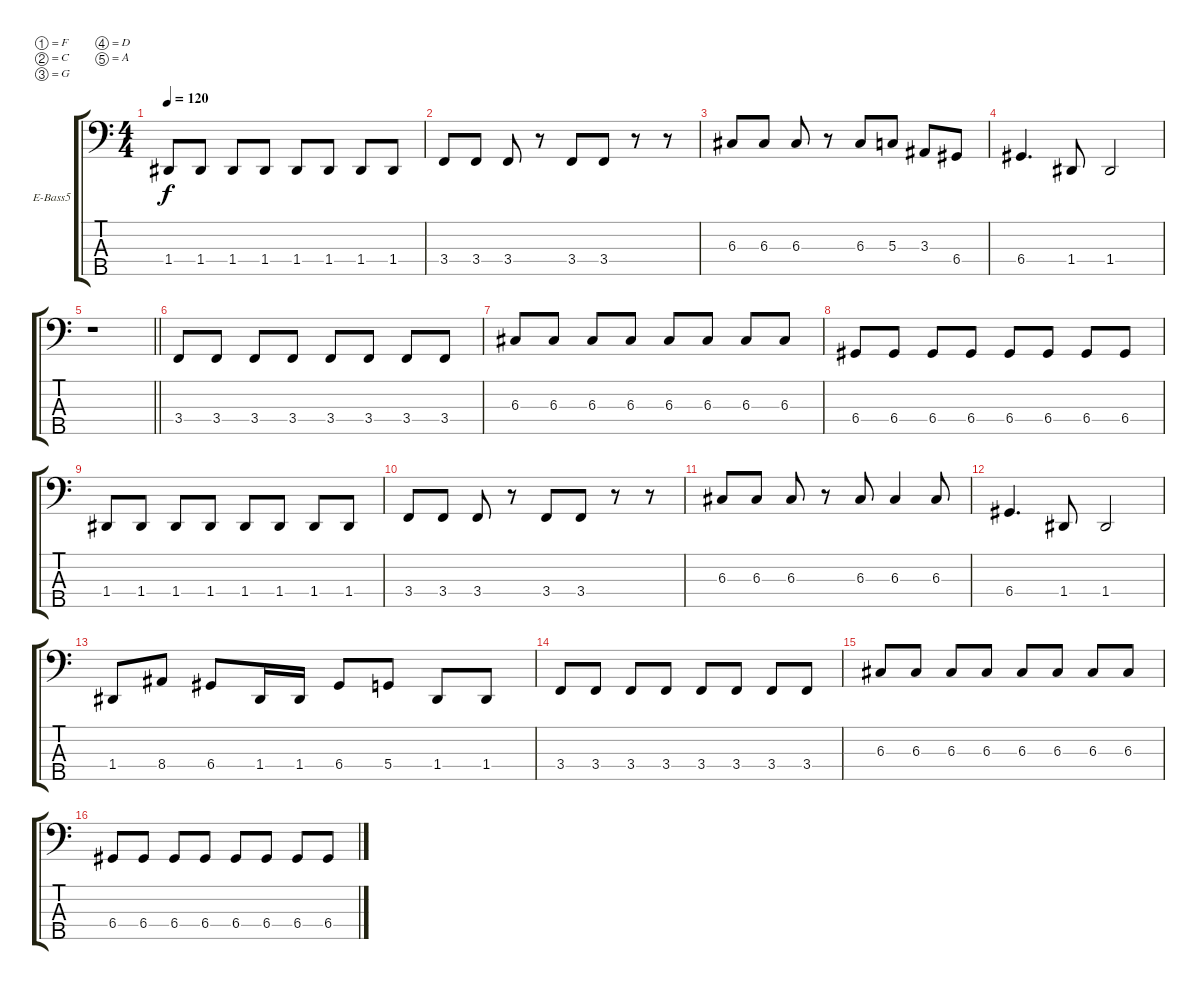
\bracketExtendMode groupsimilarinstruments
\firstSystemTrackNameOrientation horizontal
\otherSystemsTrackNameOrientation horizontal
\track ("T. Sammet - Bass" "E-Bass5") {instrument electricbassfinger}
\staff {score tabs}
\tuning (F2 C2 G1 D1 A0)
\ts (4 4)
\tempo 120
\clef f4
\ks c
1.4.8{dy f} 1.4.8 1.4.8 1.4.8 1.4.8 1.4.8 1.4.8 1.4.8 |
3.4.8 3.4.8 3.4.8 r.8 3.4.8 3.4.8 r.8 r.8 |
6.3.8 6.3.8 6.3.8 r.8 6.3.8 5.3.8 3.3.8 6.4.8 |
6.4.4{d} 1.4.8 1.4.2 |
\barLineRight lightlight
r.1 |
3.4.8 3.4.8 3.4.8 3.4.8 3.4.8 3.4.8 3.4.8 3.4.8 |
6.3.8 6.3.8 6.3.8 6.3.8 6.3.8 6.3.8 6.3.8 6.3.8 |
6.4.8 6.4.8 6.4.8 6.4.8 6.4.8 6.4.8 6.4.8 6.4.8 |
1.4.8 1.4.8 1.4.8 1.4.8 1.4.8 1.4.8 1.4.8 1.4.8 |
3.4.8 3.4.8 3.4.8 r.8 3.4.8 3.4.8 r.8 r.8 |
6.3.8 6.3.8 6.3.8 r.8 6.3.8 6.3.4 6.3.8 |
6.4.4{d} 1.4.8 1.4.2 |
1.4.8 8.4.8 6.4.8 1.4.16 1.4.16 6.4.8 5.4.8 1.4.8 1.4.8 |
3.4.8 3.4.8 3.4.8 3.4.8 3.4.8 3.4.8 3.4.8 3.4.8 |
6.3.8 6.3.8 6.3.8 6.3.8 6.3.8 6.3.8 6.3.8 6.3.8 |
6.4.8 6.4.8 6.4.8 6.4.8 6.4.8 6.4.8 6.4.8 6.4.8
